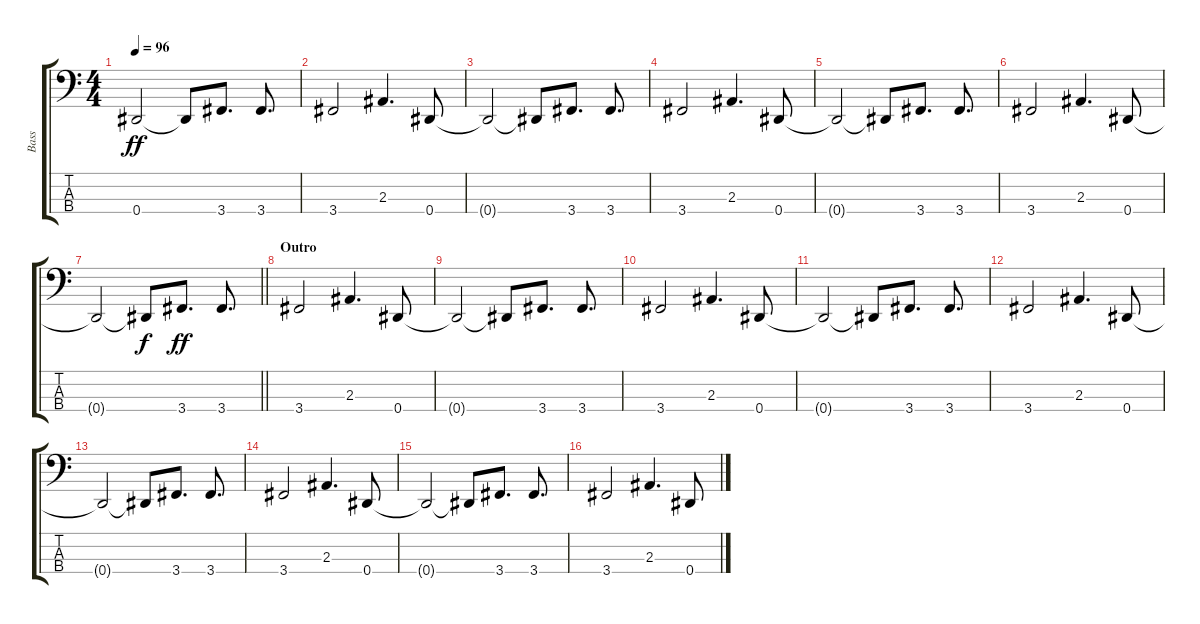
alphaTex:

\track ("Bass" "Bass") {instrument electricbassfinger}
\staff {score tabs}
\tuning (Gb2 Db2 Ab1 Eb1) {hide}
\ts (4 4)
\tempo 96
\clef f4
\ks c
0.4{t}.2{dy ff} 0.4{t}.8 3.4.8{d} 3.4.8{d} |
3.4.2 2.3.4{d} 0.4.8 |
0.4{t}.2 0.4{t}.8 3.4.8{d} 3.4.8{d} |
3.4.2 2.3.4{d} 0.4.8 |
0.4{t}.2 0.4{t}.8 3.4.8{d} 3.4.8{d} |
3.4.2 2.3.4{d} 0.4.8 |
\barLineRight lightlight
0.4{t}.2 0.4{t}.8{dy f} 3.4.8{d dy ff} 3.4.8{d} |
\section ("" "Outro")
3.4.2 2.3.4{d} 0.4.8 |
0.4{t}.2 0.4{t}.8 3.4.8{d} 3.4.8{d} |
3.4.2 2.3.4{d} 0.4.8 |
0.4{t}.2 0.4{t}.8 3.4.8{d} 3.4.8{d} |
3.4.2 2.3.4{d} 0.4.8 |
0.4{t}.2 0.4{t}.8 3.4.8{d} 3.4.8{d} |
3.4.2 2.3.4{d} 0.4.8 |
0.4{t}.2 0.4{t}.8 3.4.8{d} 3.4.8{d} |
3.4.2 2.3.4{d} 0.4.8
